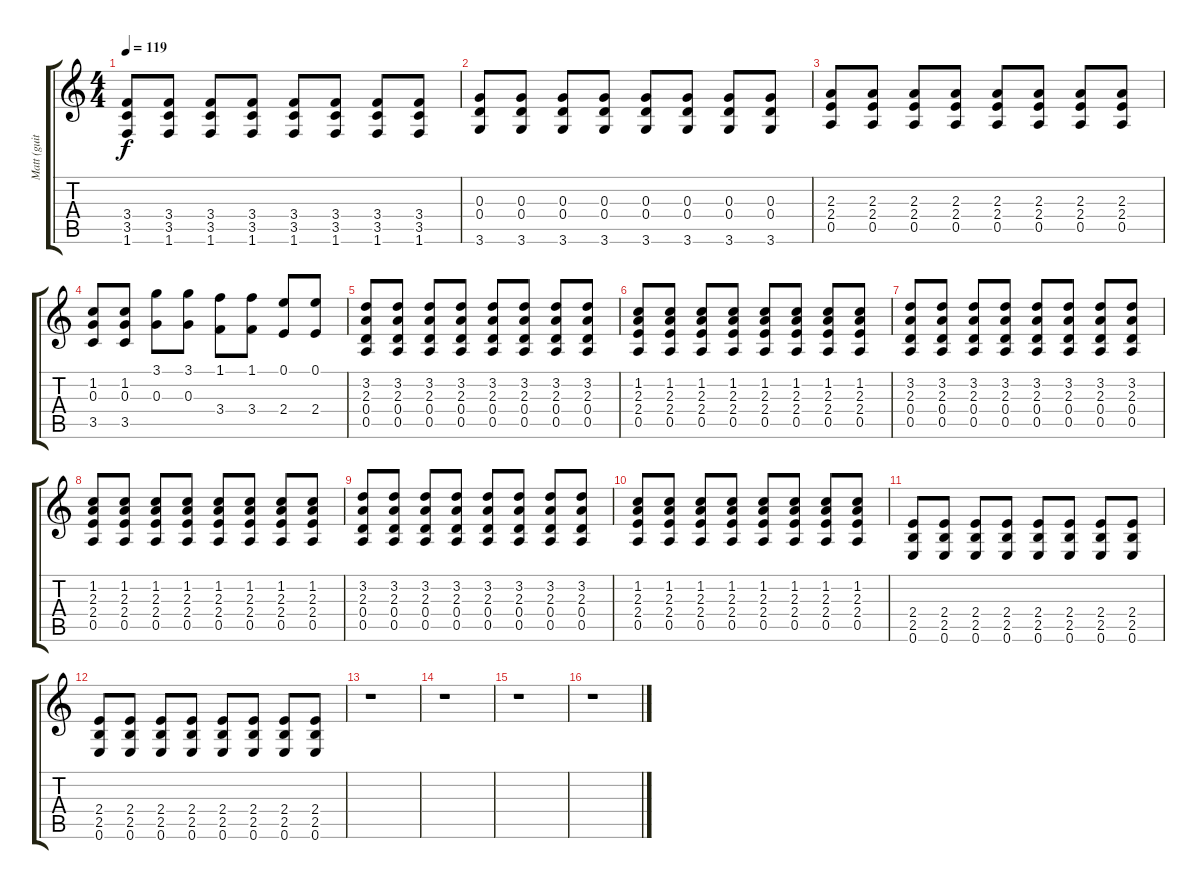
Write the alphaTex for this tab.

\track ("Matt (guitar)" "Matt (guit") {instrument overdrivenguitar}
\staff {score tabs}
\tuning (E4 B3 G3 D3 A2 E2) {hide}
\ts (4 4)
\tempo 119
\clef g2
\ks c
(3.4 3.5 1.6).8{dy f} (3.4 3.5 1.6).8 (3.4 3.5 1.6).8 (3.4 3.5 1.6).8 (3.4 3.5 1.6).8 (3.4 3.5 1.6).8 (3.4 3.5 1.6).8 (3.4 3.5 1.6).8 |
(0.3 0.4 3.6).8 (0.3 0.4 3.6).8 (0.3 0.4 3.6).8 (0.3 0.4 3.6).8 (0.3 0.4 3.6).8 (0.3 0.4 3.6).8 (0.3 0.4 3.6).8 (0.3 0.4 3.6).8 |
(2.3 2.4 0.5).8 (2.3 2.4 0.5).8 (2.3 2.4 0.5).8 (2.3 2.4 0.5).8 (2.3 2.4 0.5).8 (2.3 2.4 0.5).8 (2.3 2.4 0.5).8 (2.3 2.4 0.5).8 |
(1.2 0.3 3.5).8 (1.2 0.3 3.5).8 (3.1 0.3).8 (3.1 0.3).8 (1.1 3.4).8 (1.1 3.4).8 (0.1 2.4).8 (0.1 2.4).8 |
(3.2 2.3 0.4 0.5).8 (3.2 2.3 0.4 0.5).8 (3.2 2.3 0.4 0.5).8 (3.2 2.3 0.4 0.5).8 (3.2 2.3 0.4 0.5).8 (3.2 2.3 0.4 0.5).8 (3.2 2.3 0.4 0.5).8 (3.2 2.3 0.4 0.5).8 |
(1.2 2.3 2.4 0.5).8 (1.2 2.3 2.4 0.5).8 (1.2 2.3 2.4 0.5).8 (1.2 2.3 2.4 0.5).8 (1.2 2.3 2.4 0.5).8 (1.2 2.3 2.4 0.5).8 (1.2 2.3 2.4 0.5).8 (1.2 2.3 2.4 0.5).8 |
(3.2 2.3 0.4 0.5).8 (3.2 2.3 0.4 0.5).8 (3.2 2.3 0.4 0.5).8 (3.2 2.3 0.4 0.5).8 (3.2 2.3 0.4 0.5).8 (3.2 2.3 0.4 0.5).8 (3.2 2.3 0.4 0.5).8 (3.2 2.3 0.4 0.5).8 |
(1.2 2.3 2.4 0.5).8 (1.2 2.3 2.4 0.5).8 (1.2 2.3 2.4 0.5).8 (1.2 2.3 2.4 0.5).8 (1.2 2.3 2.4 0.5).8 (1.2 2.3 2.4 0.5).8 (1.2 2.3 2.4 0.5).8 (1.2 2.3 2.4 0.5).8 |
(3.2 2.3 0.4 0.5).8 (3.2 2.3 0.4 0.5).8 (3.2 2.3 0.4 0.5).8 (3.2 2.3 0.4 0.5).8 (3.2 2.3 0.4 0.5).8 (3.2 2.3 0.4 0.5).8 (3.2 2.3 0.4 0.5).8 (3.2 2.3 0.4 0.5).8 |
(1.2 2.3 2.4 0.5).8 (1.2 2.3 2.4 0.5).8 (1.2 2.3 2.4 0.5).8 (1.2 2.3 2.4 0.5).8 (1.2 2.3 2.4 0.5).8 (1.2 2.3 2.4 0.5).8 (1.2 2.3 2.4 0.5).8 (1.2 2.3 2.4 0.5).8 |
(2.4 2.5 0.6).8 (2.4 2.5 0.6).8 (2.4 2.5 0.6).8 (2.4 2.5 0.6).8 (2.4 2.5 0.6).8 (2.4 2.5 0.6).8 (2.4 2.5 0.6).8 (2.4 2.5 0.6).8 |
(2.4 2.5 0.6).8 (2.4 2.5 0.6).8 (2.4 2.5 0.6).8 (2.4 2.5 0.6).8 (2.4 2.5 0.6).8 (2.4 2.5 0.6).8 (2.4 2.5 0.6).8 (2.4 2.5 0.6).8 |
r.1 |
r.1 |
r.1 |
r.1
